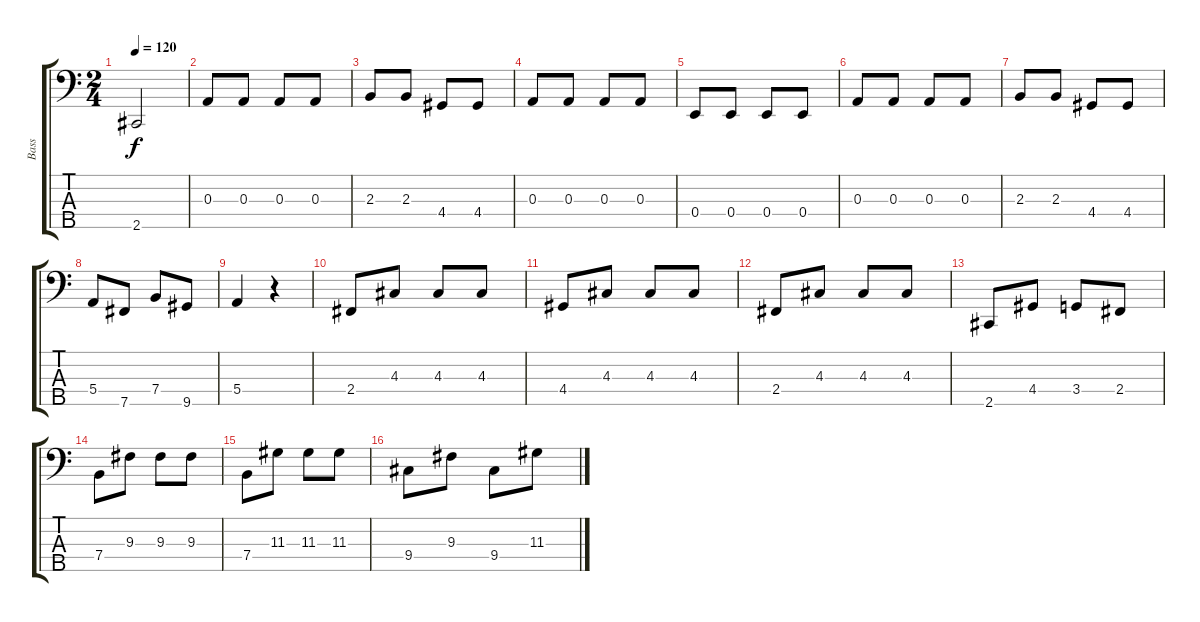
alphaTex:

\track ("Bass" "Bass") {instrument electricbasspick}
\staff {score tabs}
\tuning (G2 D2 A1 E1 B0) {hide}
\ts (2 4)
\tempo 120
\clef f4
\ks c
2.5.2{dy f} |
0.3.8 0.3.8 0.3.8 0.3.8 |
2.3.8 2.3.8 4.4.8 4.4.8 |
0.3.8 0.3.8 0.3.8 0.3.8 |
0.4.8 0.4.8 0.4.8 0.4.8 |
0.3.8 0.3.8 0.3.8 0.3.8 |
2.3.8 2.3.8 4.4.8 4.4.8 |
5.4.8 7.5.8 7.4.8 9.5.8 |
5.4.4 r.4 |
2.4.8 4.3.8 4.3.8 4.3.8 |
4.4.8 4.3.8 4.3.8 4.3.8 |
2.4.8 4.3.8 4.3.8 4.3.8 |
2.5.8 4.4.8 3.4.8 2.4.8 |
7.4.8 9.3.8 9.3.8 9.3.8 |
7.4.8 11.3.8 11.3.8 11.3.8 |
9.4.8 9.3.8 9.4.8 11.3.8
